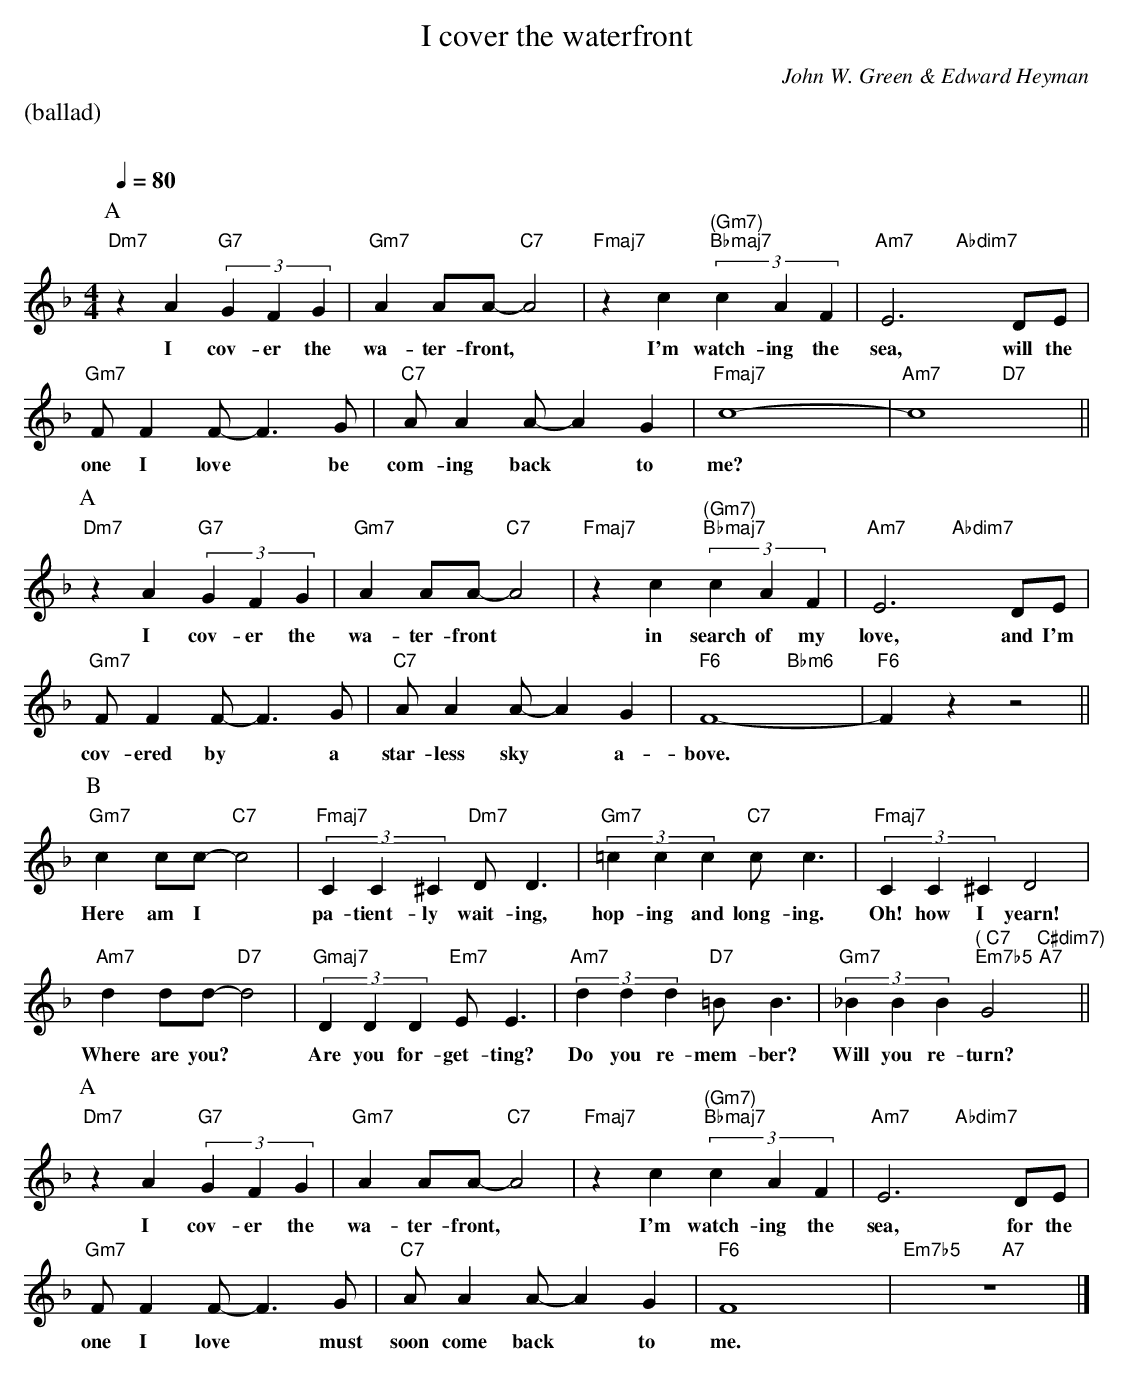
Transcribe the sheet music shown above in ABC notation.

X:1
T:I cover the waterfront
M:4/4
L:1/4
C:John W. Green & Edward Heyman
Q:1/4=80
%%staves (chords melody)
K:F
%%text (ballad)
%%vskip 20
P:A
V:chords
"Dm7"x2 "G7"x2 | "Gm7"x2 "C7"x2 | "Fmaj7"x2 "(Gm7)""Bbmaj7"x2 | "Am7"x2 "Abdim7"x2 |
"Gm7"x2 x2 | "C7"x2 x2 | "Fmaj7"x2 x2 | "Am7"x2 "D7"x2 ||
V:melody
zA (3GFG | AA/2A/2- A2 | zc (3cAF | E3 D/2E/2 |
w:I cov-er the wa-ter-front,* I'm watch-ing the sea, will the
F/2FF/2- F>G | A/2AA/2- AG | c4- | c4 ||
w:one I love* be com-ing back* to me?*
P:A
V:chords
"Dm7"x2 "G7"x2 | "Gm7"x2 "C7"x2 | "Fmaj7"x2 "(Gm7)""Bbmaj7"x2 | "Am7"x2 "Abdim7"x2 |
"Gm7"x2 x2 | "C7"x2 x2 | "F6"x2 "Bbm6"x2 | "F6"x2 x2 ||
V:melody
zA (3GFG | AA/2A/2- A2 | zc (3cAF | E3 D/2E/2 |
w:I cov-er the wa-ter-front* in search of my love, and I'm
F/2FF/2- F>G | A/2AA/2- AG | F4- | Fzz2 ||
w:cov-ered by* a star-less sky* a-bove.*
P:B
V:chords
"Gm7"x2 "C7"x2 | "Fmaj7"x2 "Dm7"x2 | "Gm7"x2 "C7"x2 | "Fmaj7"x2 x2 |
"Am7"x2 "D7"x2 | "Gmaj7"x2 "Em7"x2 | "Am7"x2 "D7"x2 | "Gm7"x2 "( C7""Em7b5"x"C#dim7)""A7"x ||
V:melody
cc/2c/2- c2 | (3CC^C D<D | (3=ccc c<c | (3CC^C D2 |
w:Here am I* pa-tient-ly wait-ing, hop-ing and long-ing. Oh! how I yearn!
dd/2d/2- d2 | (3DDD E<E | (3ddd =B<B | (3_BBB G2 ||
w:Where are you?* Are you for-get-ting? Do you re-mem-ber? Will you re-turn?
P:A
V:chords
"Dm7"x2 "G7"x2 | "Gm7"x2 "C7"x2 | "Fmaj7"x2 "(Gm7)""Bbmaj7"x2 | "Am7"x2 "Abdim7"x2 |
"Gm7"x2 x2 | "C7"x2 x2 | "F6"x2 x2 | "Em7b5"x2 "A7"x2 |]
V:melody
zA (3GFG | AA/2A/2- A2 | zc (3cAF | E3 D/2E/2 |
w:I cov-er the wa-ter-front,* I'm watch-ing the sea, for the
F/2FF/2- F>G | A/2AA/2- AG | F4 | z4 |]
w:one I love* must soon come back* to me.
